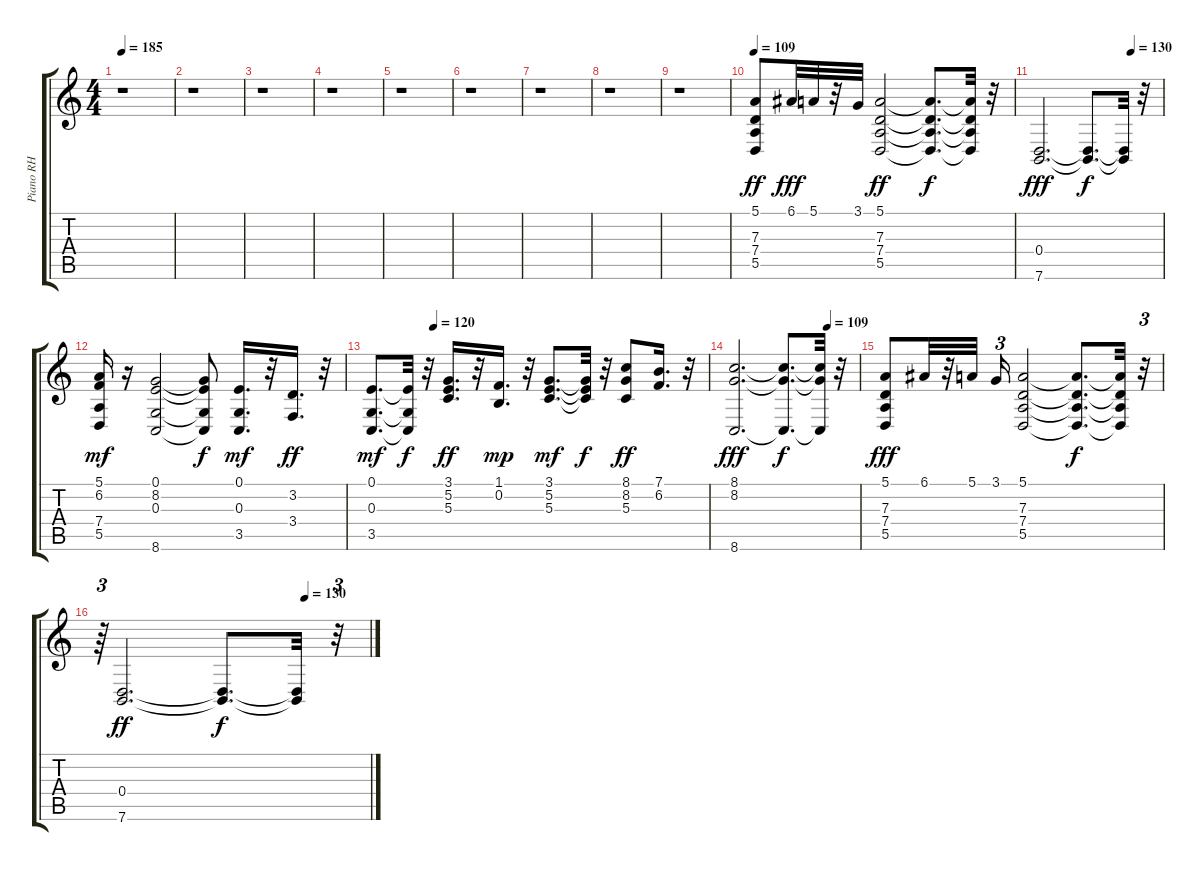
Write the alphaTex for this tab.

\track ("Piano RH" "Piano RH") {instrument acousticgrandpiano}
\staff {score tabs}
\tuning (E4 B3 G3 D3 A2 E2) {hide}
\ts (4 4)
\tempo 185
\clef g2
\ks c
r.1{dy ff} |
r.1 |
r.1 |
r.1 |
r.1 |
r.1 |
r.1 |
r.1 |
r.1 |
\tempo 109
(5.1 7.3 7.4 5.5).8{balance 8 instrument acousticgrandpiano} 6.1.32{dy fff} 5.1.32 r.32 3.1.32 (5.1 7.3 7.4 5.5).2{dy ff} (5.1{t} 7.3{t} 7.4{t} 5.5{t}).8{d dy f} (5.1{t} 7.3{t} 7.4{t} 5.5{t}).32 r.32 |
\tempo (130 0.75)
(0.4 7.6).2{d dy fff} (0.4{t} 7.6{t}).8{d dy f} (0.4{t} 7.6{t}).32 r.32 |
(5.1 6.2 7.4 5.5).16{dy mf} r.16 (0.1 8.2 0.3 8.6).2 (0.1{t} 8.2{t} 0.3{t} 8.6{t}).8{dy f} (0.1 0.3 3.5).16{d dy mf} r.32 (3.2 3.4).16{d dy ff} r.32 |
\tempo (120 0.1875)
(0.1 0.3 3.5).8{d dy mf} (0.1{t} 0.3{t} 3.5{t}).32{dy f} r.32 (3.1 5.2 5.3).16{d dy ff} r.32 (1.1 0.2).16{d dy mp} r.32 (3.1 5.2 5.3).8{d dy mf} (3.1{t} 5.2{t} 5.3{t}).32{dy f} r.32 (8.1 8.2 5.3).8{dy ff} (7.1 6.2).16{d} r.32 |
\tempo (109 0.75)
(8.1 8.2 8.6).2{d dy fff} (8.1{t} 8.2{t} 8.6{t}).8{d dy f} (8.1{t} 8.2{t} 8.6{t}).32 r.32 |
(5.1 7.3 7.4 5.5).8{dy fff} 6.1.32 r.32 5.1.32 3.1.16{tu (3 2)} (5.1 7.3 7.4 5.5).2 (5.1{t} 7.3{t} 7.4{t} 5.5{t}).8{d dy f} (5.1{t} 7.3{t} 7.4{t} 5.5{t}).32 r.32{tu (3 2)} |
\tempo (130 0.7604166666666666)
r.64{tu (3 2)} (0.4 7.6).2{d dy ff} (0.4{t} 7.6{t}).8{d dy f} (0.4{t} 7.6{t}).32 r.32{tu (3 2)}
